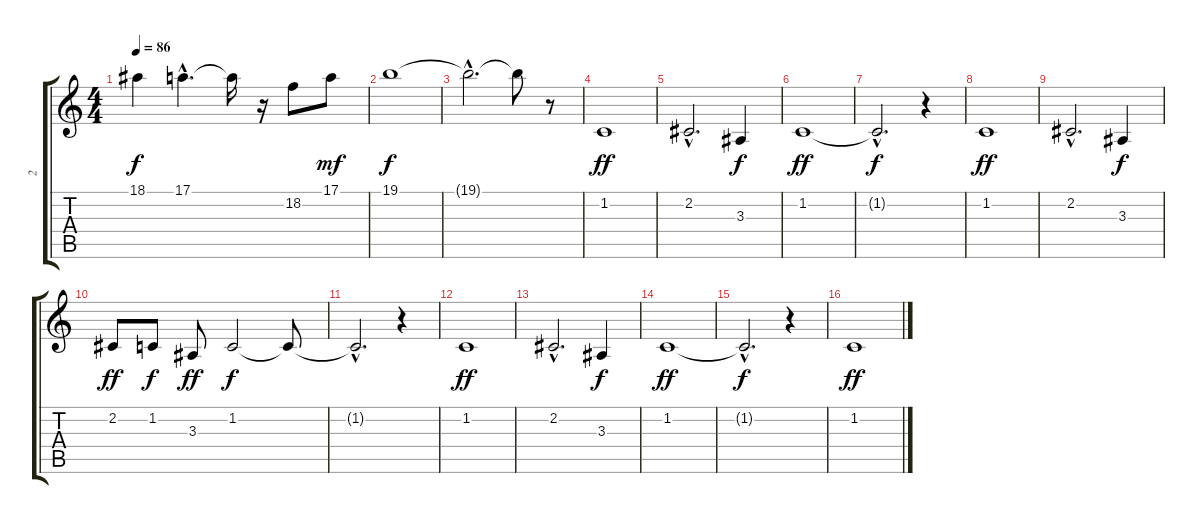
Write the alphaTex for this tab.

\track ("2" "2") {instrument englishhorn}
\staff {score tabs}
\tuning (E4 B3 G3 D3 A2 E2) {hide}
\ts (4 4)
\tempo 86
\clef g2
\ks c
18.1.4{dy f} 17.1{hac}.4{d} 17.1{t}.16 r.16 18.2.8 17.1.8{dy mf} |
19.1.1{dy f} |
19.1{hac t}.2{d} 19.1{t}.8 r.8 |
1.2.1{dy ff} |
2.2{hac}.2{d} 3.3.4{dy f} |
1.2.1{dy ff} |
1.2{hac t}.2{d dy f} r.4 |
1.2.1{dy ff} |
2.2{hac}.2{d} 3.3.4{dy f} |
2.2.8{dy ff} 1.2.8{dy f} 3.3.8{dy ff} 1.2.2{dy f} 1.2{t}.8 |
1.2{hac t}.2{d} r.4 |
1.2.1{dy ff} |
2.2{hac}.2{d} 3.3.4{dy f} |
1.2.1{dy ff} |
1.2{hac t}.2{d dy f} r.4 |
1.2.1{dy ff}
